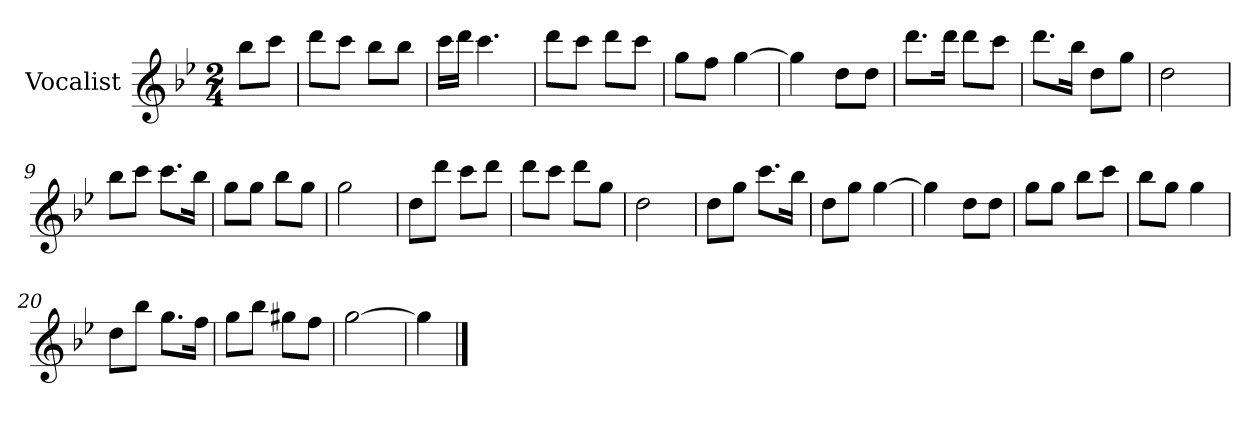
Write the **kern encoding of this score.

**kern
*part1
*staff1
*I"Vocalist
*k[b-e-]
*B-:
*M2/4
=
8bb-L
8cccJ
=1
8dddL
8cccJ
8bb-L
8bb-J
=2
16cccLL
16dddJJ
4.ccc
=3
8dddL
8cccJ
8dddL
8cccJ
=4
8ggL
8ffJ
[4gg
=5
4gg]
8ddL
8ddJ
=6
8.dddL
16dddJk
8dddL
8cccJ
=7
8.dddL
16bb-Jk
8ddL
8ggJ
=8
2dd
=9
8bb-L
8cccJ
8.cccL
16bb-Jk
=10
8ggL
8ggJ
8bb-L
8ggJ
=11
2gg
=12
8ddL
8dddJ
8cccL
8dddJ
=13
8dddL
8cccJ
8dddL
8ggJ
=14
2dd
=15
8ddL
8ggJ
8.cccL
16bb-Jk
=16
8ddL
8ggJ
[4gg
=17
4gg]
8ddL
8ddJ
=18
8ggL
8ggJ
8bb-L
8cccJ
=19
8bb-L
8ggJ
4gg
=20
8ddL
8bb-J
8.ggL
16ffJk
=21
8ggL
8bb-J
8gg#XL
8ffJ
=22
[2gg
=23
4gg]
==
*-
